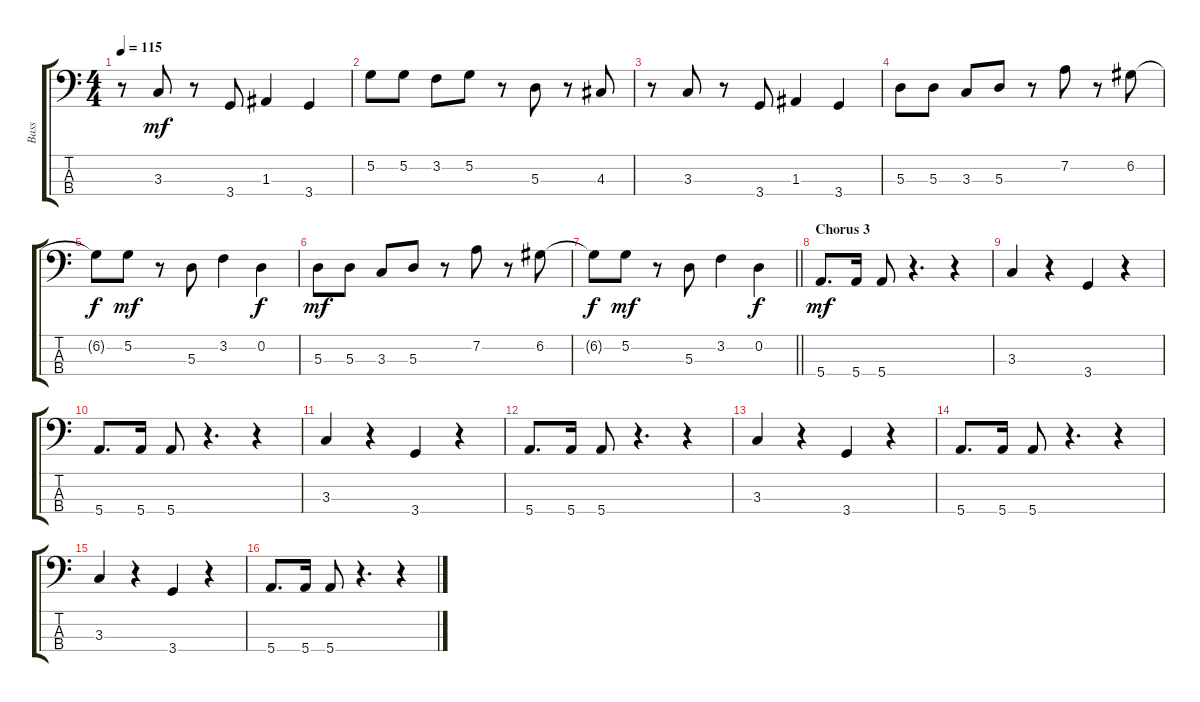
\track ("Bass" "Bass") {instrument electricbassfinger}
\staff {score tabs}
\tuning (G2 D2 A1 E1) {hide}
\ts (4 4)
\tempo 115
\clef f4
\ks c
r.8{dy mf} 3.3.8 r.8 3.4.8 1.3.4 3.4.4 |
5.2.8 5.2.8 3.2.8 5.2.8 r.8 5.3.8 r.8 4.3.8 |
r.8 3.3.8 r.8 3.4.8 1.3.4 3.4.4 |
5.3.8 5.3.8 3.3.8 5.3.8 r.8 7.2.8 r.8 6.2.8 |
6.2{t}.8{dy f} 5.2.8{dy mf} r.8 5.3.8 3.2.4 0.2.4{dy f} |
5.3.8{dy mf} 5.3.8 3.3.8 5.3.8 r.8 7.2.8 r.8 6.2.8 |
\barLineRight lightlight
6.2{t}.8{dy f} 5.2.8{dy mf} r.8 5.3.8 3.2.4 0.2.4{dy f} |
\section ("" "Chorus 3")
5.4.8{d dy mf} 5.4.16 5.4.8 r.4{d} r.4 |
3.3.4 r.4 3.4.4 r.4 |
5.4.8{d} 5.4.16 5.4.8 r.4{d} r.4 |
3.3.4 r.4 3.4.4 r.4 |
5.4.8{d} 5.4.16 5.4.8 r.4{d} r.4 |
3.3.4 r.4 3.4.4 r.4 |
5.4.8{d} 5.4.16 5.4.8 r.4{d} r.4 |
3.3.4 r.4 3.4.4 r.4 |
5.4.8{d} 5.4.16 5.4.8 r.4{d} r.4
